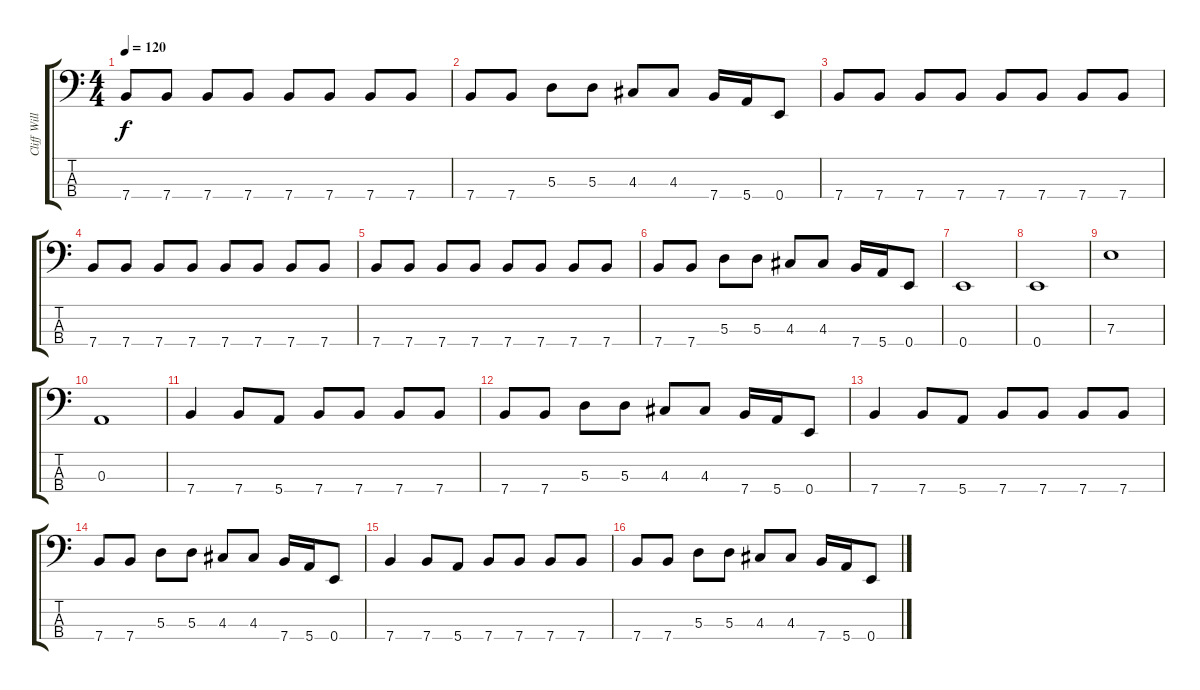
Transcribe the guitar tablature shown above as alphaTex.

\track ("Cliff Williams - Bass" "Cliff Will") {instrument electricbasspick}
\staff {score tabs}
\tuning (G2 D2 A1 E1) {hide}
\ts (4 4)
\tempo 120
\clef f4
\ks c
7.4.8{dy f} 7.4.8 7.4.8 7.4.8 7.4.8 7.4.8 7.4.8 7.4.8 |
7.4.8 7.4.8 5.3.8 5.3.8 4.3.8 4.3.8 7.4.16 5.4.16 0.4.8 |
7.4.8 7.4.8 7.4.8 7.4.8 7.4.8 7.4.8 7.4.8 7.4.8 |
7.4.8 7.4.8 7.4.8 7.4.8 7.4.8 7.4.8 7.4.8 7.4.8 |
7.4.8 7.4.8 7.4.8 7.4.8 7.4.8 7.4.8 7.4.8 7.4.8 |
7.4.8 7.4.8 5.3.8 5.3.8 4.3.8 4.3.8 7.4.16 5.4.16 0.4.8 |
0.4.1 |
0.4.1 |
7.3.1 |
0.3.1 |
7.4.4 7.4.8 5.4.8 7.4.8 7.4.8 7.4.8 7.4.8 |
7.4.8 7.4.8 5.3.8 5.3.8 4.3.8 4.3.8 7.4.16 5.4.16 0.4.8 |
7.4.4 7.4.8 5.4.8 7.4.8 7.4.8 7.4.8 7.4.8 |
7.4.8 7.4.8 5.3.8 5.3.8 4.3.8 4.3.8 7.4.16 5.4.16 0.4.8 |
7.4.4 7.4.8 5.4.8 7.4.8 7.4.8 7.4.8 7.4.8 |
7.4.8 7.4.8 5.3.8 5.3.8 4.3.8 4.3.8 7.4.16 5.4.16 0.4.8
